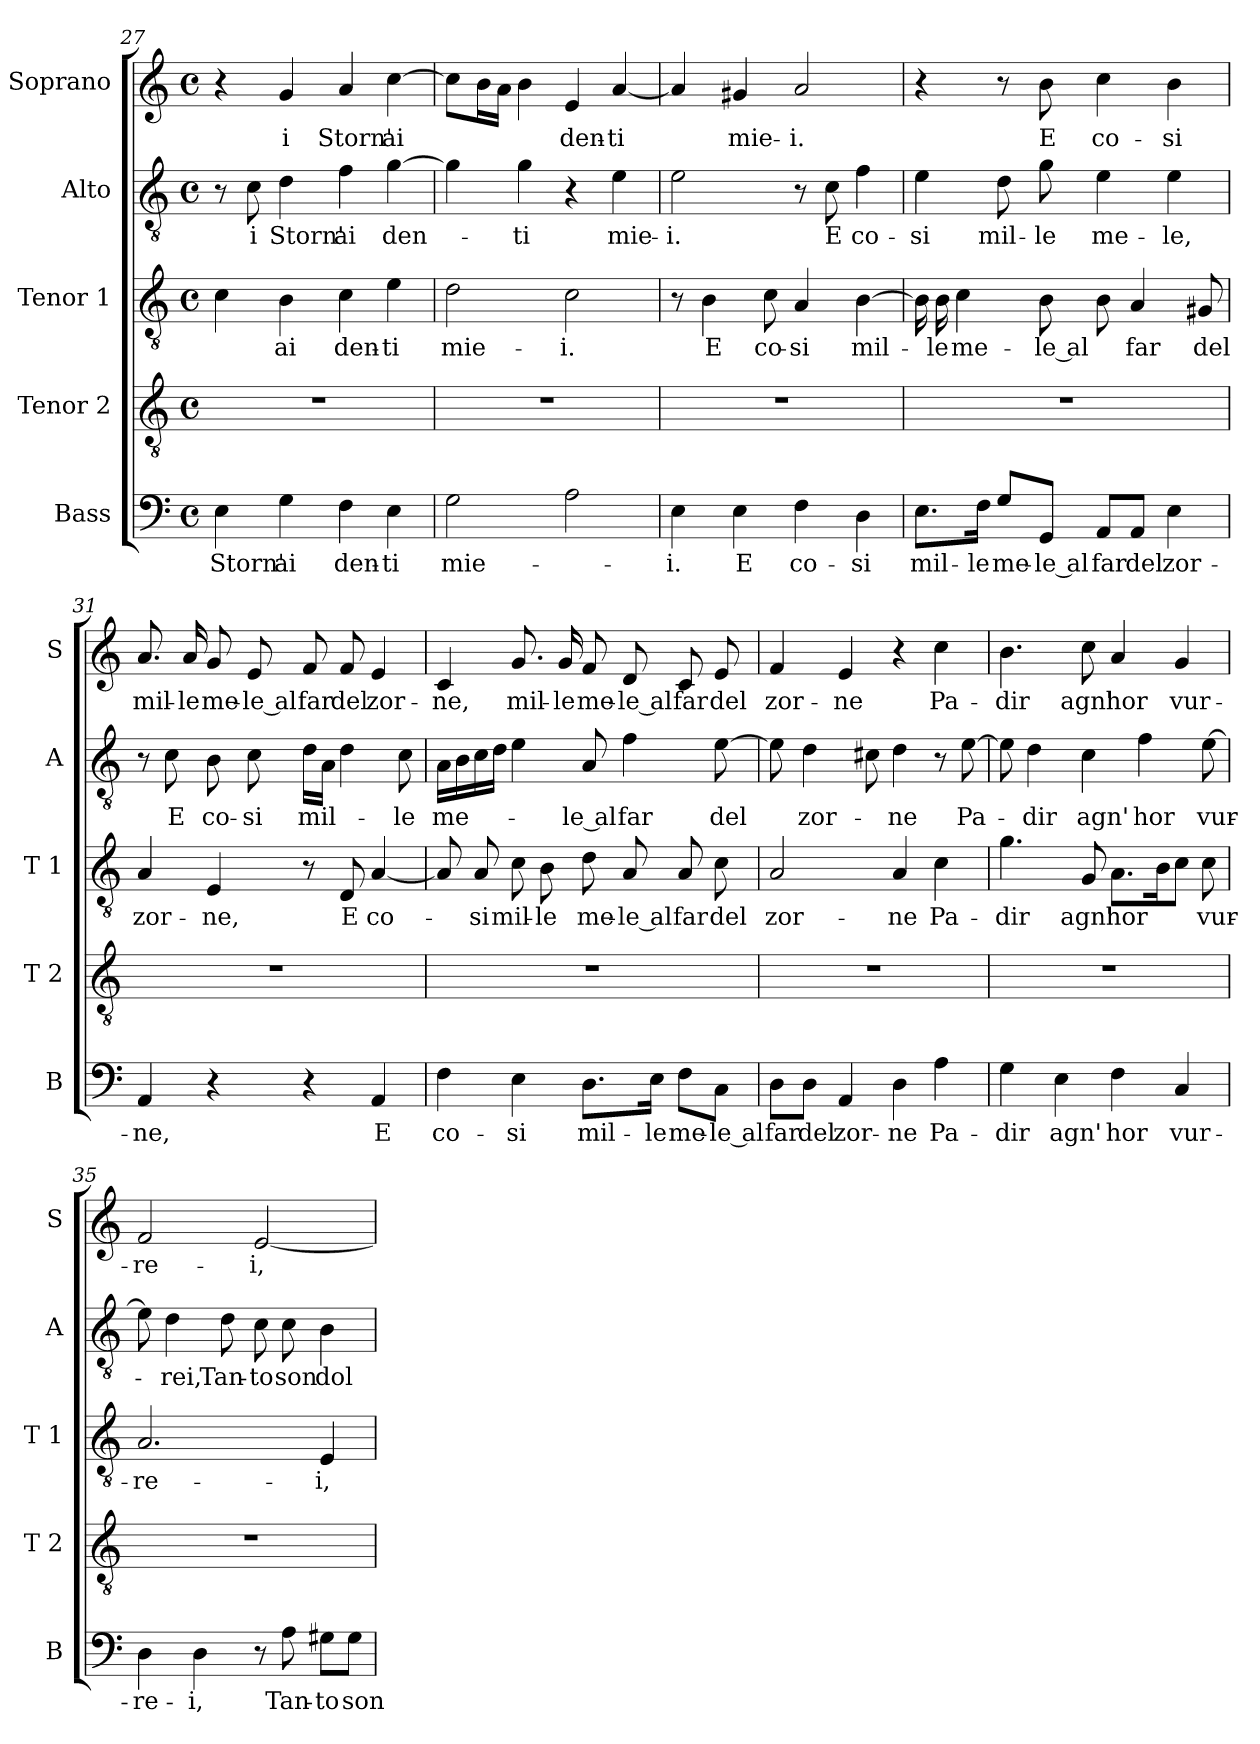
**kern	**text	**kern	**kern	**text	**kern	**text	**kern	**text
*part5	*part5	*part4	*part3	*part3	*part2	*part2	*part1	*part1
*staff5	*staff5	*staff4	*staff3	*staff3	*staff2	*staff2	*staff1	*staff1
*I"Bass	*	*I"Tenor 2	*I"Tenor 1	*	*I"Alto	*	*I"Soprano	*
*I'B	*	*I'T 2	*I'T 1	*	*I'A	*	*I'S	*
!!LO:LB:g=z
*clefF4	*	*clefGv2	*clefGv2	*	*clefGv2	*	*clefG2	*
*k[]	*	*k[]	*k[]	*	*k[]	*	*k[]	*
*C:	*	*C:	*C:	*	*C:	*	*C:	*
*M4/4	*	*M4/4	*M4/4	*	*M4/4	*	*M4/4	*
*met(c)	*	*met(c)	*met(c)	*	*met(c)	*	*met(c)	*
=27	=27	=27	=27	=27	=27	=27	=27	=27
!	!LO:LY:b	!	!	!	!	!	!	!
4E\	Storn'	1r	4c\	.	8r	.	4r	.
!	!	!	!	!	!	!LO:LY:b	!	!
.	.	.	.	.	8c\	i	.	.
!	!LO:LY:b	!	!	!LO:LY:b	!	!LO:LY:b	!	!LO:LY:b
4G\	ai	.	4B\	ai	4d\	Storn'	4g/	i
!	!LO:LY:b	!	!	!LO:LY:b	!	!LO:LY:b	!	!LO:LY:b
4F\	den-	.	4c\	den-	4f\	ai	4a/	Storn'
!	!LO:LY:b	!	!	!LO:LY:b	!	!LO:LY:b	!	!LO:LY:b
4E\	-ti	.	4e\	-ti	[4g\	den-	[4cc\	ai
=28	=28	=28	=28	=28	=28	=28	=28	=28
!	!LO:LY:b	!	!	!LO:LY:b	!	!	!	!
2G\	mie-	1r	2d\	mie-	4g\]	.	8cc\L]	.
.	.	.	.	.	.	.	16b\L	.
.	.	.	.	.	.	.	16a\JJ	.
!	!	!	!	!	!	!LO:LY:b	!	!
.	.	.	.	.	4g\	-ti	4b\	.
!	!	!	!	!LO:LY:b	!	!	!	!LO:LY:b
2A\	.	.	2c\	-i.	4r	.	4e/	den-
!	!	!	!	!	!	!LO:LY:b	!	!LO:LY:b
.	.	.	.	.	4e\	mie-	[4a/	-ti
=29	=29	=29	=29	=29	=29	=29	=29	=29
!	!LO:LY:b	!	!	!	!	!LO:LY:b	!	!
4E\	-i.	1r	8r	.	2e\	-i.	4a/]	.
!	!	!	!	!LO:LY:b	!	!	!	!
.	.	.	4B\	E	.	.	.	.
!	!LO:LY:b	!	!	!	!	!	!	!LO:LY:b
4E\	E	.	.	.	.	.	4g#X/	mie-
!	!	!	!	!LO:LY:b	!	!	!	!
.	.	.	8c\	co-	.	.	.	.
!	!LO:LY:b	!	!	!LO:LY:b	!	!	!	!LO:LY:b
4F\	co-	.	4A/	-si	8r	.	2a/	-i.
!	!	!	!	!	!	!LO:LY:b	!	!
.	.	.	.	.	8c\	E	.	.
!	!LO:LY:b	!	!	!LO:LY:b	!	!LO:LY:b	!	!
4D\	-si	.	[4B\	mil-	4f\	co-	.	.
=30	=30	=30	=30	=30	=30	=30	=30	=30
!	!LO:LY:b	!	!	!	!	!LO:LY:b	!	!
8.E\L	mil-	1r	16B\]	.	4e\	-si	4r	.
!	!	!	!	!LO:LY:b	!	!	!	!
.	.	.	16B\	-le	.	.	.	.
!	!	!	!	!LO:LY:b	!	!	!	!
.	.	.	4c\	me-	.	.	.	.
!	!LO:LY:b	!	!	!	!	!	!	!
16F\Jk	-le	.	.	.	.	.	.	.
!	!LO:LY:b	!	!	!	!	!LO:LY:b	!	!
8G/L	me-	.	.	.	8d\	mil-	8r	.
!	!LO:LY:b	!	!	!LO:LY:b	!	!LO:LY:b	!	!LO:LY:b
8GG/J	-le al	.	8B\	-le al	8g\	-le	8b\	E
!	!LO:LY:b	!	!	!	!	!LO:LY:b	!	!LO:LY:b
8AA/L	far	.	8B\	.	4e\	me-	4cc\	co-
!	!LO:LY:b	!	!	!LO:LY:b	!	!	!	!
8AA/J	del	.	4A/	far	.	.	.	.
!	!LO:LY:b	!	!	!	!	!LO:LY:b	!	!LO:LY:b
4E\	zor-	.	.	.	4e\	-le,	4b\	-si
!	!	!	!	!LO:LY:b	!	!	!	!
.	.	.	8G#X/	del	.	.	.	.
=31	=31	=31	=31	=31	=31	=31	=31	=31
!	!LO:LY:b	!	!	!LO:LY:b	!	!	!	!LO:LY:b
4AA/	-ne,	1r	4A/	zor-	8r	.	8.a/	mil-
!	!	!	!	!	!	!LO:LY:b	!	!
.	.	.	.	.	8c\	E	.	.
!	!	!	!	!	!	!	!	!LO:LY:b
.	.	.	.	.	.	.	16a/	-le
!	!	!	!	!LO:LY:b	!	!LO:LY:b	!	!LO:LY:b
4r	.	.	4E/	-ne,	8B\	co-	8g/	me-
!	!	!	!	!	!	!LO:LY:b	!	!LO:LY:b
.	.	.	.	.	8c\	-si	8e/	-le al
!	!	!	!	!	!	!LO:LY:b	!	!LO:LY:b
4r	.	.	8r	.	16d\LL	mil-	8f/	far
.	.	.	.	.	16A\JJ	.	.	.
!	!	!	!	!LO:LY:b	!	!	!	!LO:LY:b
.	.	.	8D/	E	4d\	.	8f/	del
!	!LO:LY:b	!	!	!LO:LY:b	!	!	!	!LO:LY:b
4AA/	E	.	[4A/	co-	.	.	4e/	zor-
!	!	!	!	!	!	!LO:LY:b	!	!
.	.	.	.	.	8c\	-le	.	.
!!LO:LB:g=z
=32	=32	=32	=32	=32	=32	=32	=32	=32
!	!LO:LY:b	!	!	!	!	!LO:LY:b	!	!LO:LY:b
4F\	co-	1r	8A/]	.	16A\LL	me-	4c/	-ne,
.	.	.	.	.	16B\	.	.	.
!	!	!	!	!LO:LY:b	!	!	!	!
.	.	.	8A/	-si	16c\	.	.	.
.	.	.	.	.	16d\JJ	.	.	.
!	!LO:LY:b	!	!	!LO:LY:b	!	!	!	!LO:LY:b
4E\	-si	.	8c\	mil-	4e\	.	8.g/	mil-
!	!	!	!	!LO:LY:b	!	!	!	!
.	.	.	8B\	-le	.	.	.	.
!	!	!	!	!	!	!	!	!LO:LY:b
.	.	.	.	.	.	.	16g/	-le
!	!LO:LY:b	!	!	!LO:LY:b	!	!LO:LY:b	!	!LO:LY:b
8.D\L	mil-	.	8d\	me-	8A/	-le al	8f/	me-
!	!	!	!	!LO:LY:b	!	!LO:LY:b	!	!LO:LY:b
.	.	.	8A/	-le al	4f\	far	8d/	-le al
!	!LO:LY:b	!	!	!	!	!	!	!
16E\Jk	-le	.	.	.	.	.	.	.
!	!LO:LY:b	!	!	!LO:LY:b	!	!	!	!LO:LY:b
8F\L	me-	.	8A/	far	.	.	8c/	far
!	!LO:LY:b	!	!	!LO:LY:b	!	!LO:LY:b	!	!LO:LY:b
8C\J	-le al	.	8c\	del	[8e\	del	8e/	del
=33	=33	=33	=33	=33	=33	=33	=33	=33
!	!LO:LY:b	!	!	!LO:LY:b	!	!	!	!LO:LY:b
8D\L	far	1r	2A/	zor-	8e\]	.	4f/	zor-
!	!LO:LY:b	!	!	!	!	!LO:LY:b	!	!
8D\J	del	.	.	.	4d\	zor-	.	.
!	!LO:LY:b	!	!	!	!	!	!	!LO:LY:b
4AA/	zor-	.	.	.	.	.	4e/	-ne
.	.	.	.	.	8c#X\	.	.	.
!	!LO:LY:b	!	!	!LO:LY:b	!	!LO:LY:b	!	!
4D\	-ne	.	4A/	-ne	4d\	-ne	4r	.
!	!LO:LY:b	!	!	!LO:LY:b	!	!	!	!LO:LY:b
4A\	Pa-	.	4c\	Pa-	8r	.	4cc\	Pa-
!	!	!	!	!	!	!LO:LY:b	!	!
.	.	.	.	.	[8e\	Pa-	.	.
=34	=34	=34	=34	=34	=34	=34	=34	=34
!	!LO:LY:b	!	!	!LO:LY:b	!	!	!	!LO:LY:b
4G\	-dir	1r	4.g\	-dir	8e\]	.	4.b\	-dir
!	!	!	!	!	!	!LO:LY:b	!	!
.	.	.	.	.	4d\	-dir	.	.
!	!LO:LY:b	!	!	!	!	!	!	!
4E\	agn'	.	.	.	.	.	.	.
!	!	!	!	!LO:LY:b	!	!LO:LY:b	!	!LO:LY:b
.	.	.	8G/	agn'	4c\	agn'	8cc\	agn'
!	!LO:LY:b	!	!	!LO:LY:b	!	!	!	!LO:LY:b
4F\	hor	.	8.A\L	hor	.	.	4a/	hor
!	!	!	!	!	!	!LO:LY:b	!	!
.	.	.	.	.	4f\	hor	.	.
.	.	.	16B\k	.	.	.	.	.
!	!LO:LY:b	!	!	!	!	!	!	!LO:LY:b
4C/	vur-	.	8c\J	.	.	.	4g/	vur-
!	!	!	!	!LO:LY:b	!	!LO:LY:b	!	!
.	.	.	8c\	vur-	[8e\	vur-	.	.
=35	=35	=35	=35	=35	=35	=35	=35	=35
!	!LO:LY:b	!	!	!LO:LY:b	!	!	!	!LO:LY:b
4D\	-re-	1r	2.A/	-re-	8e\]	.	2f/	-re-
!	!	!	!	!	!	!LO:LY:b	!	!
.	.	.	.	.	4d\	-rei,	.	.
!	!LO:LY:b	!	!	!	!	!	!	!
4D\	-i,	.	.	.	.	.	.	.
!	!	!	!	!	!	!LO:LY:b	!	!
.	.	.	.	.	8d\	Tan-	.	.
!	!	!	!	!	!	!LO:LY:b	!	!LO:LY:b
8r	.	.	.	.	8c\	-to	[2e/	-i,
!	!LO:LY:b	!	!	!	!	!LO:LY:b	!	!
8A\	Tan-	.	.	.	8c\	son	.	.
!	!LO:LY:b	!	!	!LO:LY:b	!	!LO:LY:b	!	!
8G#X\L	-to	.	4E/	-i,	4B\	dol-	.	.
!	!LO:LY:b	!	!	!	!	!	!	!
8G#\J	son	.	.	.	.	.	.	.
=	=	=	=	=	=	=	=	=
*-	*-	*-	*-	*-	*-	*-	*-	*-
